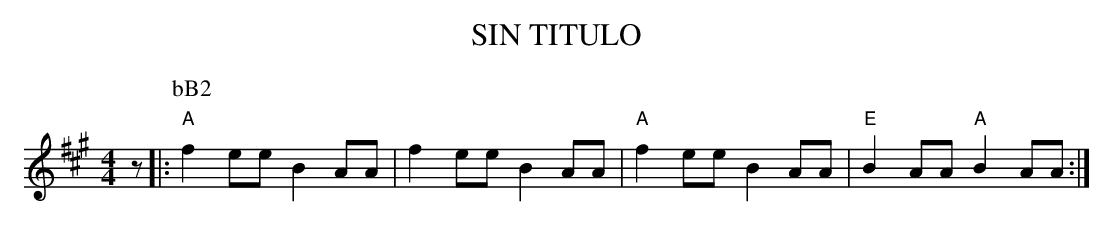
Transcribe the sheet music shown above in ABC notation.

X:1
T: SIN TITULO
M:4/4
L:1/4
K:A
z/2|:"A"\
P:bB2
fe/2e/2 BA/2A/2|fe/2e/2 BA/2A/2|"A"fe/2e/2 BA/2A/2|"E"BA/2A/2 "A"BA/2A/2:|
